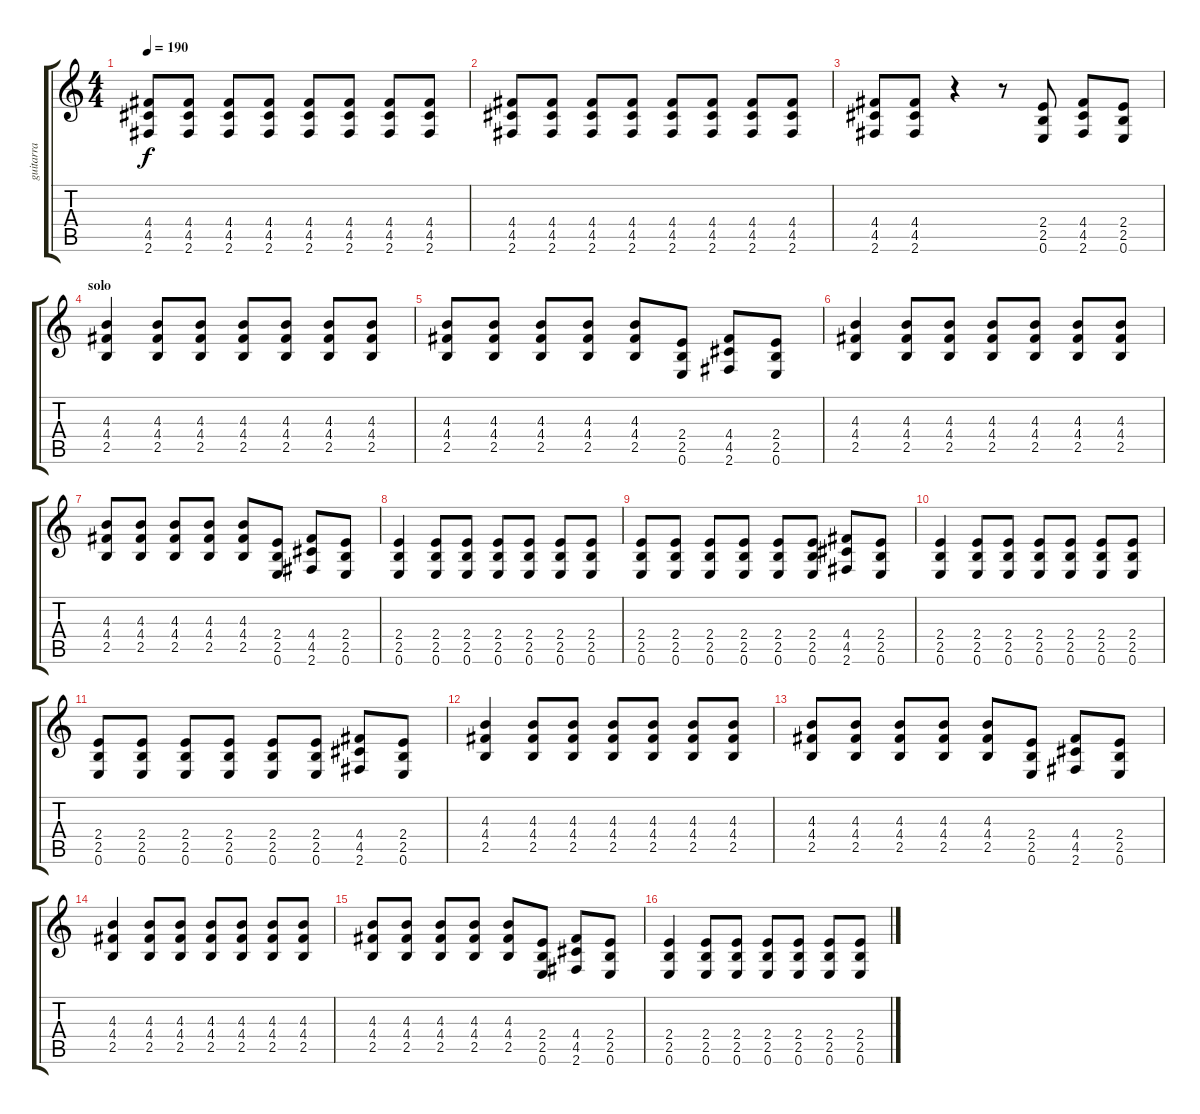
\track ("guitarra" "guitarra") {instrument overdrivenguitar}
\staff {score tabs}
\tuning (E4 B3 G3 D3 A2 E2) {hide}
\ts (4 4)
\tempo 190
\clef g2
\ks c
(4.4 4.5 2.6).8{dy f} (4.4 4.5 2.6).8 (4.4 4.5 2.6).8 (4.4 4.5 2.6).8 (4.4 4.5 2.6).8 (4.4 4.5 2.6).8 (4.4 4.5 2.6).8 (4.4 4.5 2.6).8 |
(4.4 4.5 2.6).8 (4.4 4.5 2.6).8 (4.4 4.5 2.6).8 (4.4 4.5 2.6).8 (4.4 4.5 2.6).8 (4.4 4.5 2.6).8 (4.4 4.5 2.6).8 (4.4 4.5 2.6).8 |
(4.4 4.5 2.6).8 (4.4 4.5 2.6).8 r.4 r.8 (2.4 2.5 0.6).8 (4.4 4.5 2.6).8 (2.4 2.5 0.6).8 |
\section ("" "solo")
(4.3 4.4 2.5).4 (4.3 4.4 2.5).8 (4.3 4.4 2.5).8 (4.3 4.4 2.5).8 (4.3 4.4 2.5).8 (4.3 4.4 2.5).8 (4.3 4.4 2.5).8 |
(4.3 4.4 2.5).8 (4.3 4.4 2.5).8 (4.3 4.4 2.5).8 (4.3 4.4 2.5).8 (4.3 4.4 2.5).8 (2.4 2.5 0.6).8 (4.4 4.5 2.6).8 (2.4 2.5 0.6).8 |
(4.3 4.4 2.5).4 (4.3 4.4 2.5).8 (4.3 4.4 2.5).8 (4.3 4.4 2.5).8 (4.3 4.4 2.5).8 (4.3 4.4 2.5).8 (4.3 4.4 2.5).8 |
(4.3 4.4 2.5).8 (4.3 4.4 2.5).8 (4.3 4.4 2.5).8 (4.3 4.4 2.5).8 (4.3 4.4 2.5).8 (2.4 2.5 0.6).8 (4.4 4.5 2.6).8 (2.4 2.5 0.6).8 |
(2.4 2.5 0.6).4 (2.4 2.5 0.6).8 (2.4 2.5 0.6).8 (2.4 2.5 0.6).8 (2.4 2.5 0.6).8 (2.4 2.5 0.6).8 (2.4 2.5 0.6).8 |
(2.4 2.5 0.6).8 (2.4 2.5 0.6).8 (2.4 2.5 0.6).8 (2.4 2.5 0.6).8 (2.4 2.5 0.6).8 (2.4 2.5 0.6).8 (4.4 4.5 2.6).8 (2.4 2.5 0.6).8 |
(2.4 2.5 0.6).4 (2.4 2.5 0.6).8 (2.4 2.5 0.6).8 (2.4 2.5 0.6).8 (2.4 2.5 0.6).8 (2.4 2.5 0.6).8 (2.4 2.5 0.6).8 |
(2.4 2.5 0.6).8 (2.4 2.5 0.6).8 (2.4 2.5 0.6).8 (2.4 2.5 0.6).8 (2.4 2.5 0.6).8 (2.4 2.5 0.6).8 (4.4 4.5 2.6).8 (2.4 2.5 0.6).8 |
(4.3 4.4 2.5).4 (4.3 4.4 2.5).8 (4.3 4.4 2.5).8 (4.3 4.4 2.5).8 (4.3 4.4 2.5).8 (4.3 4.4 2.5).8 (4.3 4.4 2.5).8 |
(4.3 4.4 2.5).8 (4.3 4.4 2.5).8 (4.3 4.4 2.5).8 (4.3 4.4 2.5).8 (4.3 4.4 2.5).8 (2.4 2.5 0.6).8 (4.4 4.5 2.6).8 (2.4 2.5 0.6).8 |
(4.3 4.4 2.5).4 (4.3 4.4 2.5).8 (4.3 4.4 2.5).8 (4.3 4.4 2.5).8 (4.3 4.4 2.5).8 (4.3 4.4 2.5).8 (4.3 4.4 2.5).8 |
(4.3 4.4 2.5).8 (4.3 4.4 2.5).8 (4.3 4.4 2.5).8 (4.3 4.4 2.5).8 (4.3 4.4 2.5).8 (2.4 2.5 0.6).8 (4.4 4.5 2.6).8 (2.4 2.5 0.6).8 |
(2.4 2.5 0.6).4 (2.4 2.5 0.6).8 (2.4 2.5 0.6).8 (2.4 2.5 0.6).8 (2.4 2.5 0.6).8 (2.4 2.5 0.6).8 (2.4 2.5 0.6).8
